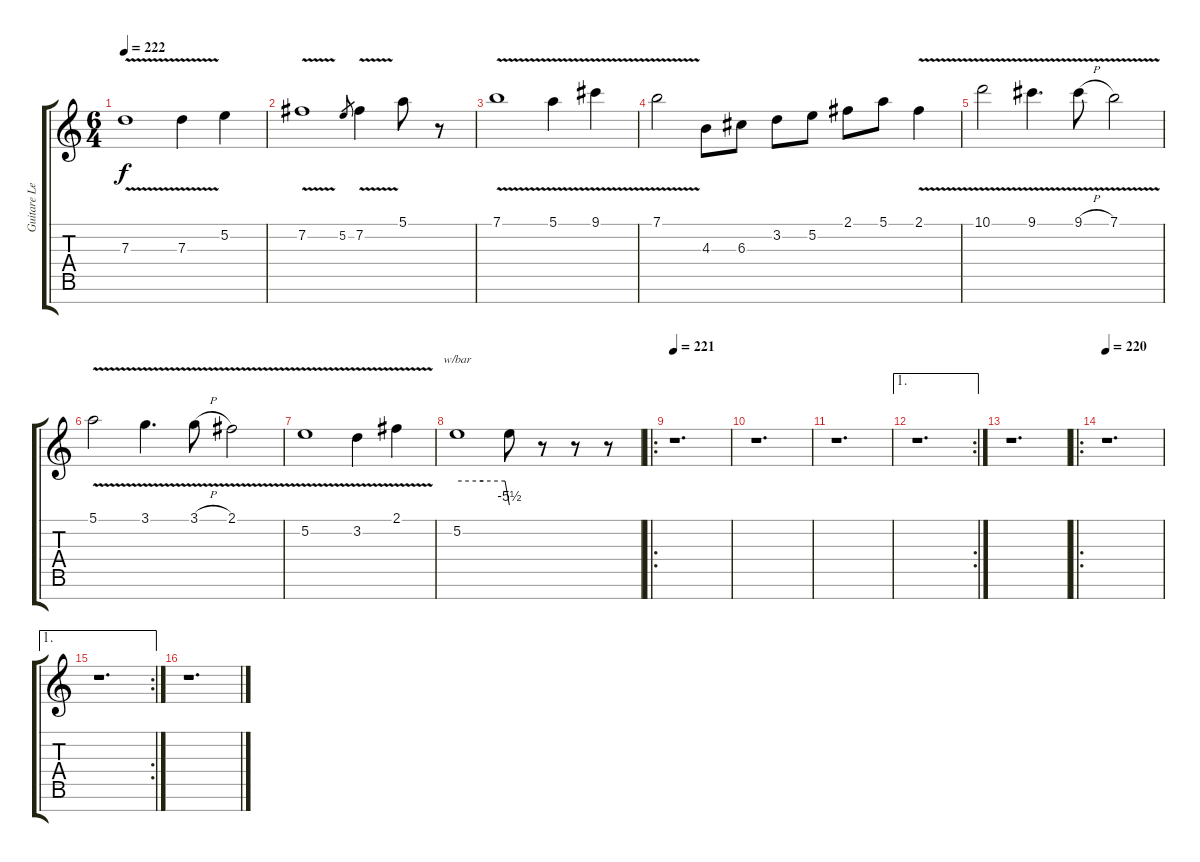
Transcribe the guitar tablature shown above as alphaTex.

\track ("Guitare Lead I" "Guitare Le") {instrument distortionguitar}
\staff {score tabs}
\tuning (E4 B3 G3 D3 A2 E2 B1) {hide}
\ts (6 4)
\tempo 222
\clef g2
\ks c
7.3{v}.1{dy f} 7.3{v}.4 5.2.4 |
7.2{v}.1 5.2.8{gr} 7.2{v}.4 5.1.8 r.8 |
7.1{v}.1 5.1{v}.4 9.1{v}.4 |
7.1{v}.2 4.3.8 6.3.8 3.2.8 5.2.8 2.1.8 5.1.8 2.1{v}.4 |
10.1{v}.2 9.1{v}.4{d} 9.1{v h}.8 7.1{v}.2 |
5.1{v}.2 3.1{v}.4{d} 3.1{v h}.8 2.1{v}.2 |
5.2{v}.1 3.2{v}.4 2.1{v}.4 |
5.2.1{tbe (custom default 0 0 30 0 55 0 60 -22)} 5.2{t}.8 r.8 r.8 r.8 |
\ro
\tempo 221
r.1{d} |
r.1{d} |
r.1{d} |
\ae 1
\rc 2
r.1{d} |
r.1{d} |
\ro
\tempo 220
r.1{d} |
\ae 1
\rc 2
r.1{d} |
r.1{d}
